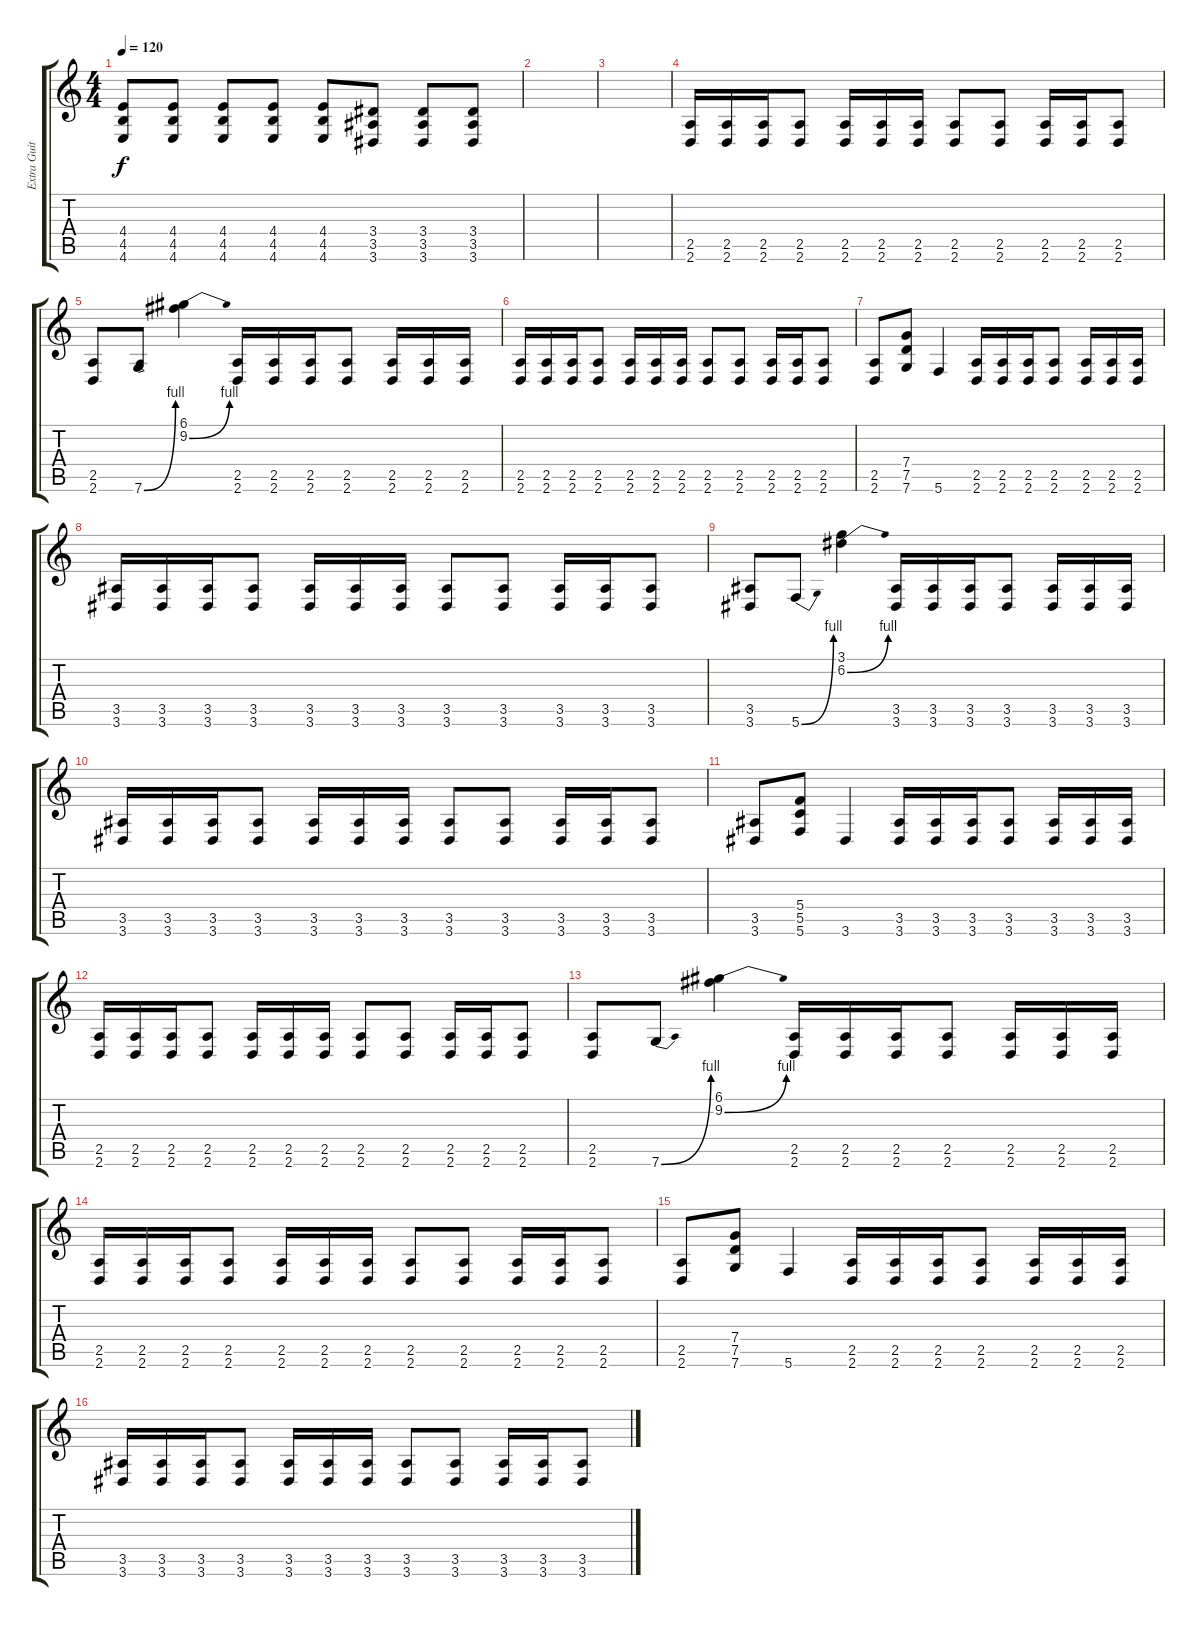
\track ("Extra Guitar" "Extra Guit") {instrument distortionguitar}
\staff {score tabs}
\tuning (D4 A3 F3 C3 G2 C2) {hide}
\ts (4 4)
\tempo 120
\clef g2
\ks c
(4.4{t} 4.5{t} 4.6{t}).8{dy f} (4.4 4.5 4.6).8 (4.4 4.5 4.6).8 (4.4 4.5 4.6).8 (4.4 4.5 4.6).8 (3.4 3.5 3.6).8 (3.4 3.5 3.6).8 (3.4 3.5 3.6).8 |
|
|
(2.5 2.6).16 (2.5 2.6).16 (2.5 2.6).16 (2.5 2.6).8 (2.5 2.6).16 (2.5 2.6).16 (2.5 2.6).16 (2.5 2.6).8 (2.5 2.6).8 (2.5 2.6).16 (2.5 2.6).16 (2.5 2.6).8 |
(2.5 2.6).8 7.6{be (bend 0 0 60 4)}.8 (6.1 9.2{be (bend 0 0 60 4)}).4 (2.5 2.6).16 (2.5 2.6).16 (2.5 2.6).16 (2.5 2.6).8 (2.5 2.6).16 (2.5 2.6).16 (2.5 2.6).16 |
(2.5 2.6).16 (2.5 2.6).16 (2.5 2.6).16 (2.5 2.6).8 (2.5 2.6).16 (2.5 2.6).16 (2.5 2.6).16 (2.5 2.6).8 (2.5 2.6).8 (2.5 2.6).16 (2.5 2.6).16 (2.5 2.6).8 |
(2.5 2.6).8 (7.4 7.5 7.6).8 5.6.4 (2.5 2.6).16 (2.5 2.6).16 (2.5 2.6).16 (2.5 2.6).8 (2.5 2.6).16 (2.5 2.6).16 (2.5 2.6).16 |
(3.5 3.6).16 (3.5 3.6).16 (3.5 3.6).16 (3.5 3.6).8 (3.5 3.6).16 (3.5 3.6).16 (3.5 3.6).16 (3.5 3.6).8 (3.5 3.6).8 (3.5 3.6).16 (3.5 3.6).16 (3.5 3.6).8 |
(3.5 3.6).8 5.6{be (bend 0 0 60 4)}.8 (3.1 6.2{be (bend 0 0 60 4)}).4 (3.5 3.6).16 (3.5 3.6).16 (3.5 3.6).16 (3.5 3.6).8 (3.5 3.6).16 (3.5 3.6).16 (3.5 3.6).16 |
(3.5 3.6).16 (3.5 3.6).16 (3.5 3.6).16 (3.5 3.6).8 (3.5 3.6).16 (3.5 3.6).16 (3.5 3.6).16 (3.5 3.6).8 (3.5 3.6).8 (3.5 3.6).16 (3.5 3.6).16 (3.5 3.6).8 |
(3.5 3.6).8 (5.4 5.5 5.6).8 3.6.4 (3.5 3.6).16 (3.5 3.6).16 (3.5 3.6).16 (3.5 3.6).8 (3.5 3.6).16 (3.5 3.6).16 (3.5 3.6).16 |
(2.5 2.6).16 (2.5 2.6).16 (2.5 2.6).16 (2.5 2.6).8 (2.5 2.6).16 (2.5 2.6).16 (2.5 2.6).16 (2.5 2.6).8 (2.5 2.6).8 (2.5 2.6).16 (2.5 2.6).16 (2.5 2.6).8 |
(2.5 2.6).8 7.6{be (bend 0 0 60 4)}.8 (6.1 9.2{be (bend 0 0 60 4)}).4 (2.5 2.6).16 (2.5 2.6).16 (2.5 2.6).16 (2.5 2.6).8 (2.5 2.6).16 (2.5 2.6).16 (2.5 2.6).16 |
(2.5 2.6).16 (2.5 2.6).16 (2.5 2.6).16 (2.5 2.6).8 (2.5 2.6).16 (2.5 2.6).16 (2.5 2.6).16 (2.5 2.6).8 (2.5 2.6).8 (2.5 2.6).16 (2.5 2.6).16 (2.5 2.6).8 |
(2.5 2.6).8 (7.4 7.5 7.6).8 5.6.4 (2.5 2.6).16 (2.5 2.6).16 (2.5 2.6).16 (2.5 2.6).8 (2.5 2.6).16 (2.5 2.6).16 (2.5 2.6).16 |
(3.5 3.6).16 (3.5 3.6).16 (3.5 3.6).16 (3.5 3.6).8 (3.5 3.6).16 (3.5 3.6).16 (3.5 3.6).16 (3.5 3.6).8 (3.5 3.6).8 (3.5 3.6).16 (3.5 3.6).16 (3.5 3.6).8
